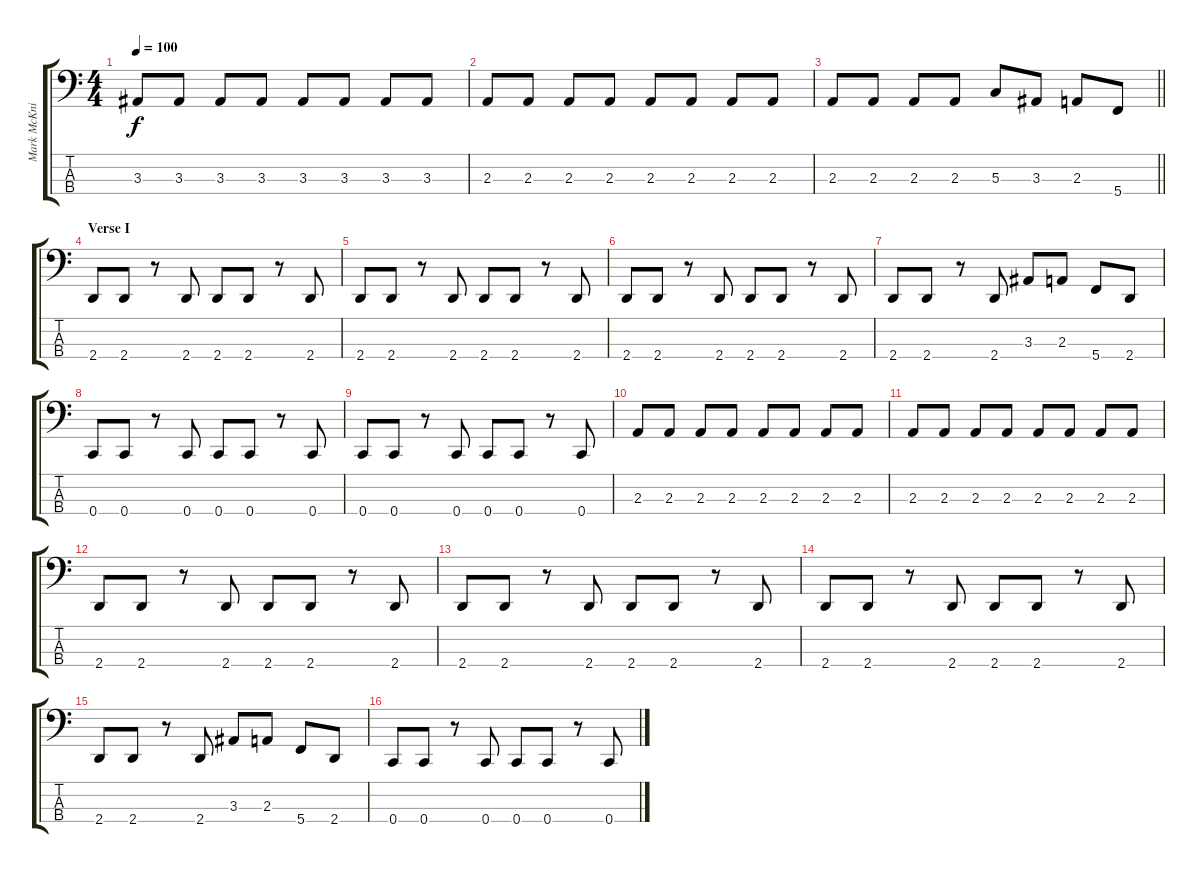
\track ("Mark McKnight" "Mark McKni") {instrument electricbasspick}
\staff {score tabs}
\tuning (F2 C2 G1 C1) {hide}
\ts (4 4)
\tempo 100
\clef f4
\ks c
3.3.8{dy f} 3.3.8 3.3.8 3.3.8 3.3.8 3.3.8 3.3.8 3.3.8 |
2.3.8 2.3.8 2.3.8 2.3.8 2.3.8 2.3.8 2.3.8 2.3.8 |
\barLineRight lightlight
2.3.8 2.3.8 2.3.8 2.3.8 5.3.8 3.3.8 2.3.8 5.4.8 |
\section ("" "Verse I")
2.4.8 2.4.8 r.8 2.4.8 2.4.8 2.4.8 r.8 2.4.8 |
2.4.8 2.4.8 r.8 2.4.8 2.4.8 2.4.8 r.8 2.4.8 |
2.4.8 2.4.8 r.8 2.4.8 2.4.8 2.4.8 r.8 2.4.8 |
2.4.8 2.4.8 r.8 2.4.8 3.3.8 2.3.8 5.4.8 2.4.8 |
0.4.8 0.4.8 r.8 0.4.8 0.4.8 0.4.8 r.8 0.4.8 |
0.4.8 0.4.8 r.8 0.4.8 0.4.8 0.4.8 r.8 0.4.8 |
2.3.8 2.3.8 2.3.8 2.3.8 2.3.8 2.3.8 2.3.8 2.3.8 |
2.3.8 2.3.8 2.3.8 2.3.8 2.3.8 2.3.8 2.3.8 2.3.8 |
2.4.8 2.4.8 r.8 2.4.8 2.4.8 2.4.8 r.8 2.4.8 |
2.4.8 2.4.8 r.8 2.4.8 2.4.8 2.4.8 r.8 2.4.8 |
2.4.8 2.4.8 r.8 2.4.8 2.4.8 2.4.8 r.8 2.4.8 |
2.4.8 2.4.8 r.8 2.4.8 3.3.8 2.3.8 5.4.8 2.4.8 |
0.4.8 0.4.8 r.8 0.4.8 0.4.8 0.4.8 r.8 0.4.8
